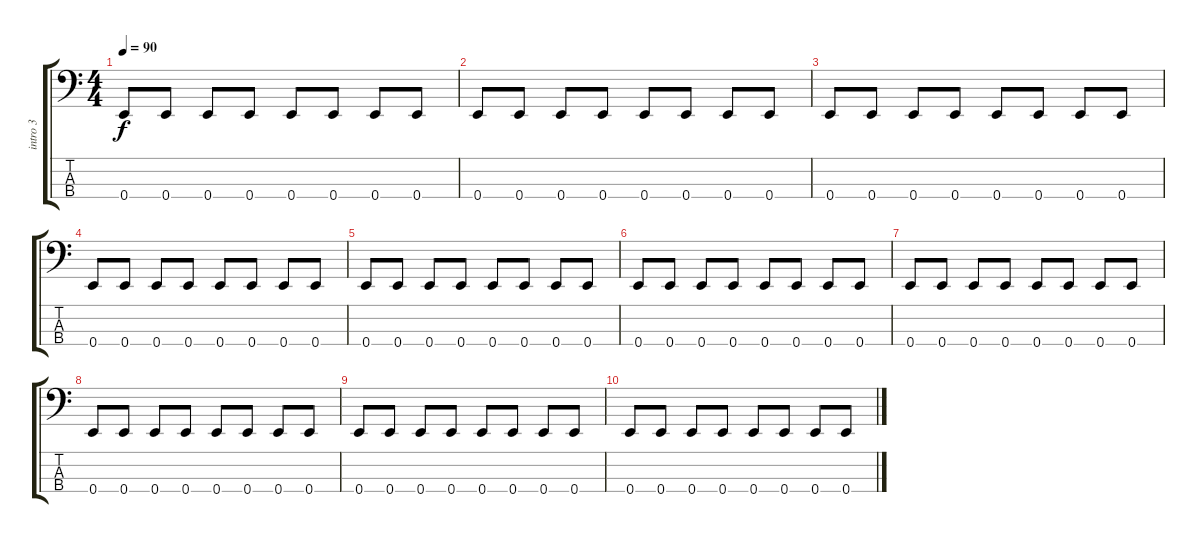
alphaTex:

\track ("intro 3" "intro 3") {instrument electricbasspick}
\staff {score tabs}
\tuning (G2 D2 A1 E1) {hide}
\ts (4 4)
\tempo 90
\clef f4
\ks c
0.4.8{dy f} 0.4.8 0.4.8 0.4.8 0.4.8 0.4.8 0.4.8 0.4.8 |
0.4.8 0.4.8 0.4.8 0.4.8 0.4.8 0.4.8 0.4.8 0.4.8 |
0.4.8 0.4.8 0.4.8 0.4.8 0.4.8 0.4.8 0.4.8 0.4.8 |
0.4.8 0.4.8 0.4.8 0.4.8 0.4.8 0.4.8 0.4.8 0.4.8 |
0.4.8 0.4.8 0.4.8 0.4.8 0.4.8 0.4.8 0.4.8 0.4.8 |
0.4.8 0.4.8 0.4.8 0.4.8 0.4.8 0.4.8 0.4.8 0.4.8 |
0.4.8 0.4.8 0.4.8 0.4.8 0.4.8 0.4.8 0.4.8 0.4.8 |
0.4.8 0.4.8 0.4.8 0.4.8 0.4.8 0.4.8 0.4.8 0.4.8 |
0.4.8 0.4.8 0.4.8 0.4.8 0.4.8 0.4.8 0.4.8 0.4.8 |
0.4.8 0.4.8 0.4.8 0.4.8 0.4.8 0.4.8 0.4.8 0.4.8
